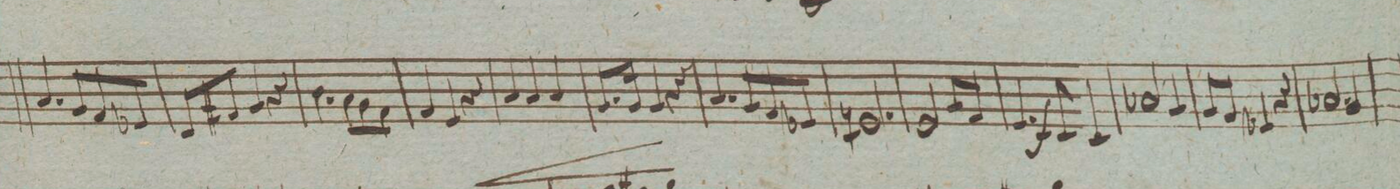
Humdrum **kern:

**kern	**dynam
*I"Clarinetto 2do in C:	*
*clefG2	*
*k[b-]	*
*met(c|)	*
*M3/4	*
4.a/	.
8g/L	.
8f/	.
8e-X/J	.
=88	=88
8d/L	.
8f#X/J	.
4g/	.
4r	.
=89	=89
4.b-\	.
8a\L	.
8g\	.
8f\J	.
=90	=90
4f/	.
4e/	.
4r	.
=91	=91
4a/	.
4a/	.
4a/	.
=92	=92
8.g/L	.
16g/Jk	.
4g/	.
4r	.
=93	=93
4.a/	.
8g/L	.
8f/	.
8e-X/J	.
=94	=94
2.en/	.
=95	=95
2e/	.
8g/L	.
8f/J	.
=96	=96
4.e/	.
8c/	f
4c/	.
=97	=97
2a-X/	.
4g/	.
=98	=98
*-	*-
